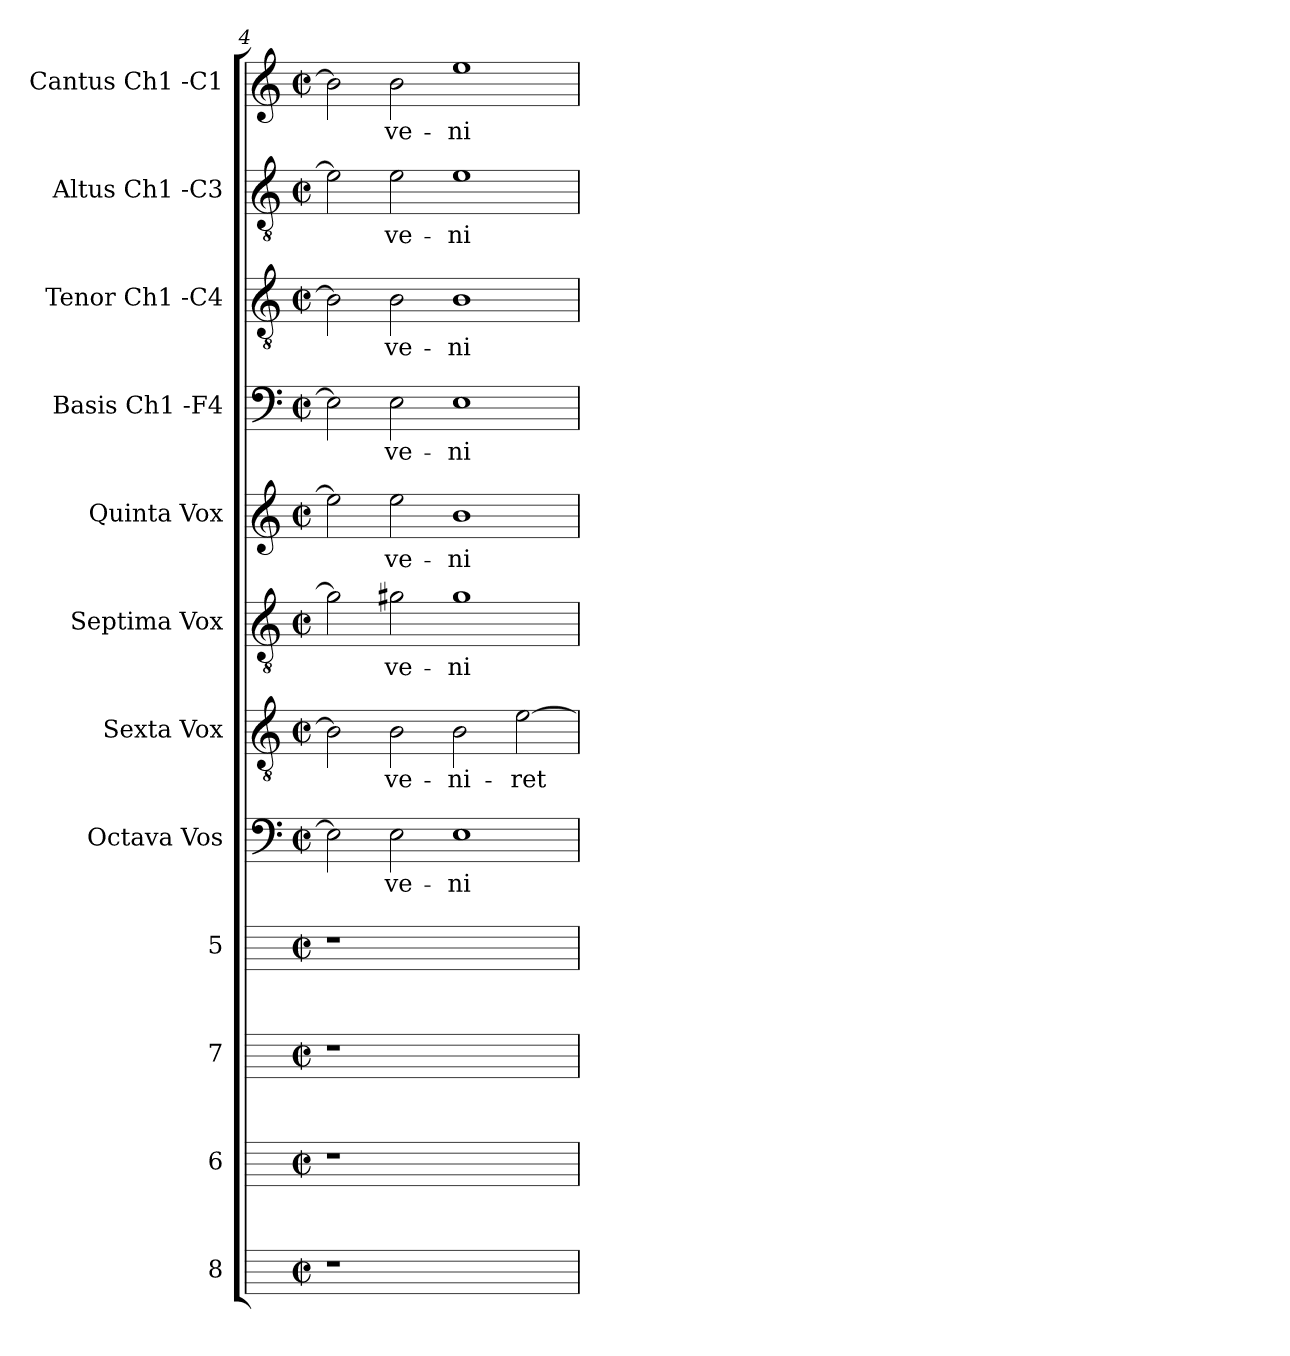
**kern	**kern	**kern	**kern	**kern	**text	**kern	**text	**kern	**text	**kern	**text	**kern	**text	**kern	**text	**kern	**text	**kern	**text
*part12	*part11	*part10	*part9	*part8	*part8	*part7	*part7	*part6	*part6	*part5	*part5	*part4	*part4	*part3	*part3	*part2	*part2	*part1	*part1
*staff12	*staff11	*staff10	*staff9	*staff8	*staff8	*staff7	*staff7	*staff6	*staff6	*staff5	*staff5	*staff4	*staff4	*staff3	*staff3	*staff2	*staff2	*staff1	*staff1
*I"8	*I"6	*I"7	*I"5	*I"Octava  Vos	*	*I"Sexta  Vox	*	*I"Septima  Vox	*	*I"Quinta  Vox	*	*I"Basis  Ch1 -F4	*	*I"Tenor  Ch1 -C4	*	*I"Altus  Ch1 -C3	*	*I"Cantus  Ch1 -C1	*
*	*	*	*	*	*	*	*	*	*	*	*	*I'B	*	*I'T	*	*I'A	*	*I'C	*
*	*	*	*	*clefF4	*	*clefGv2	*	*clefGv2	*	*clefG2	*	*clefF4	*	*clefGv2	*	*clefGv2	*	*clefG2	*
*k[]	*k[]	*k[]	*k[]	*k[]	*	*k[]	*	*k[]	*	*k[]	*	*k[]	*	*k[]	*	*k[]	*	*k[]	*
*C:	*C:	*C:	*C:	*C:	*	*C:	*	*C:	*	*C:	*	*C:	*	*C:	*	*C:	*	*C:	*
*M2/2	*M2/2	*M2/2	*M2/2	*M2/2	*	*M2/2	*	*M2/2	*	*M2/2	*	*M2/2	*	*M2/2	*	*M2/2	*	*M2/2	*
*met(c|)	*met(c|)	*met(c|)	*met(c|)	*met(c|)	*	*met(c|)	*	*met(c|)	*	*met(c|)	*	*met(c|)	*	*met(c|)	*	*met(c|)	*	*met(c|)	*
=4	=4	=4	=4	=4	=4	=4	=4	=4	=4	=4	=4	=4	=4	=4	=4	=4	=4	=4	=4
!	!	!	!	!	!LO:LY:b:cj	!	!LO:LY:b:cj	!	!LO:LY:b:cj	!	!LO:LY:b:rj	!	!LO:LY:b:cj	!	!LO:LY:b:cj	!	!LO:LY:b:cj	!	!LO:LY:b:cj
1r	1r	1r	1r	2E\]	--	2B\]	--	2g#\]	--	2ee\]	--	2E\]	--	2B\]	--	2e\]	--	2b\]	--
!	!	!	!	!	!LO:LY:b:cj	!	!LO:LY:b:cj	!	!LO:LY:b:cj	!	!LO:LY:b:rj	!	!LO:LY:b:cj	!	!LO:LY:b:cj	!	!LO:LY:b:cj	!	!LO:LY:b:cj
.	.	.	.	2E\	-ve-	2B\	-ve-	2g#X\	-ve-	2ee\	-ve-	2E\	-ve-	2B\	-ve-	2e\	-ve-	2b\	-ve-
!	!	!	!	!	!LO:LY:b:cj	!	!LO:LY:b:cj	!	!LO:LY:b:cj	!	!LO:LY:b:rj	!	!LO:LY:b:cj	!	!LO:LY:b:cj	!	!LO:LY:b:cj	!	!LO:LY:b:cj
1ryy	1ryy	1ryy	1ryy	1E	-ni-	2B\	-ni-	1g#	-ni-	1b	-ni-	1E	-ni-	1B	-ni-	1e	-ni-	1ee	-ni-
!	!	!	!	!	!	!	!LO:LY:b:cj	!	!	!	!	!	!	!	!	!	!	!	!
.	.	.	.	.	.	[>2e\	-ret	.	.	.	.	.	.	.	.	.	.	.	.
=	=	=	=	=	=	=	=	=	=	=	=	=	=	=	=	=	=	=	=
*-	*-	*-	*-	*-	*-	*-	*-	*-	*-	*-	*-	*-	*-	*-	*-	*-	*-	*-	*-
